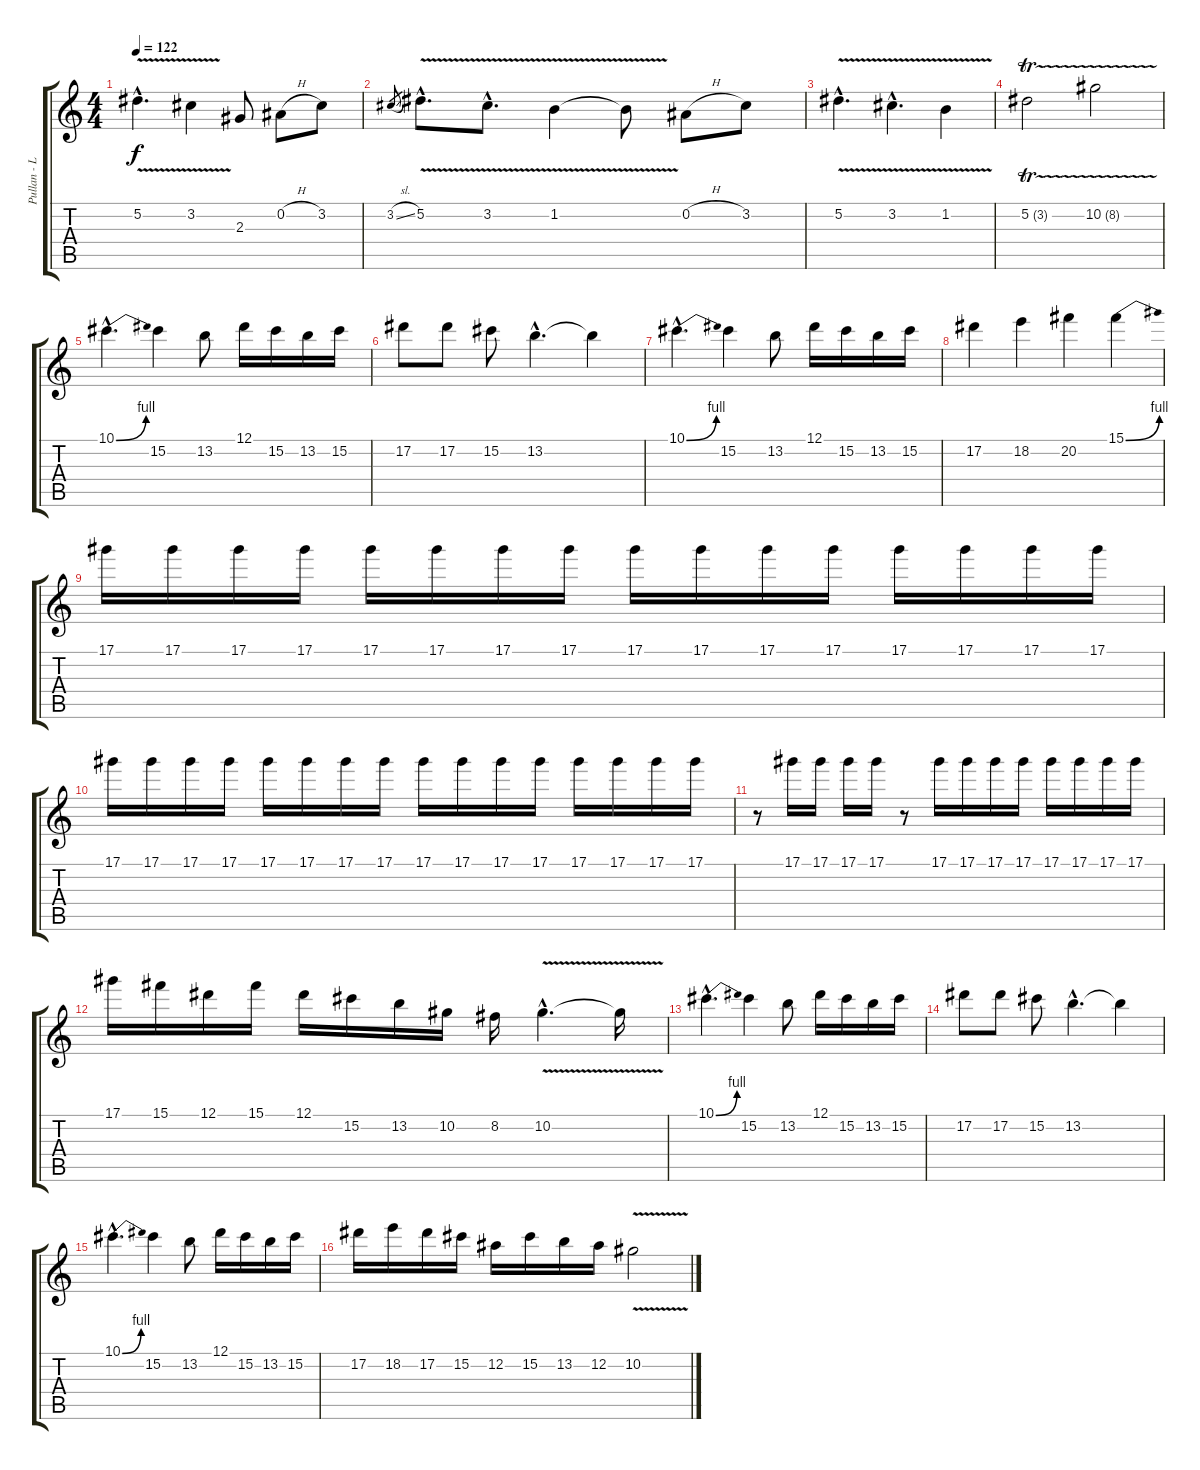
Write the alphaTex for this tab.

\track ("Pullan - Lead Guitar" "Pullan - L") {instrument overdrivenguitar}
\staff {score tabs}
\tuning (Eb4 Bb3 Gb3 Db3 Ab2 Eb2) {hide}
\ts (4 4)
\tempo 122
\clef g2
\ks c
5.2{v hac}.4{d dy f} 3.2{v}.4 2.3.8 0.2{h}.8 3.2.8 |
3.2{sl}.8{gr} 5.2{v hac}.8{d} 3.2{v hac}.8{d} 1.2{v}.4 1.2{t}.8 0.2{h}.8 3.2.8 |
5.2{v hac}.4{d} 3.2{v hac}.4{d} 1.2{v}.4 |
5.2{tr (3 32)}.2 10.2{tr (8 32)}.2 |
10.1{be (bend 0 0 60 4) hac}.4{d} 15.2.4 13.2.8 12.1.16 15.2.16 13.2.16 15.2.16 |
17.2.8 17.2.8 15.2.8 13.2{hac}.4{d} 13.2{t}.4 |
10.1{be (bend 0 0 60 4) hac}.4{d} 15.2.4 13.2.8 12.1.16 15.2.16 13.2.16 15.2.16 |
17.2.4 18.2.4 20.2.4 15.1{be (bend 0 0 60 4)}.4 |
17.1.16 17.1.16 17.1.16 17.1.16 17.1.16 17.1.16 17.1.16 17.1.16 17.1.16 17.1.16 17.1.16 17.1.16 17.1.16 17.1.16 17.1.16 17.1.16 |
17.1.16 17.1.16 17.1.16 17.1.16 17.1.16 17.1.16 17.1.16 17.1.16 17.1.16 17.1.16 17.1.16 17.1.16 17.1.16 17.1.16 17.1.16 17.1.16 |
r.8 17.1.16 17.1.16 17.1.16 17.1.16 r.8 17.1.16 17.1.16 17.1.16 17.1.16 17.1.16 17.1.16 17.1.16 17.1.16 |
17.1.16 15.1.16 12.1.16 15.1.16 12.1.16 15.2.16 13.2.16 10.2.16 8.2.16 10.2{v hac}.4{d} 10.2{t}.16 |
10.1{be (bend 0 0 60 4) hac}.4{d} 15.2.4 13.2.8 12.1.16 15.2.16 13.2.16 15.2.16 |
17.2.8 17.2.8 15.2.8 13.2{hac}.4{d} 13.2{t}.4 |
10.1{be (bend 0 0 60 4) hac}.4{d} 15.2.4 13.2.8 12.1.16 15.2.16 13.2.16 15.2.16 |
17.2.16 18.2.16 17.2.16 15.2.16 12.2.16 15.2.16 13.2.16 12.2.16 10.2{v}.2
